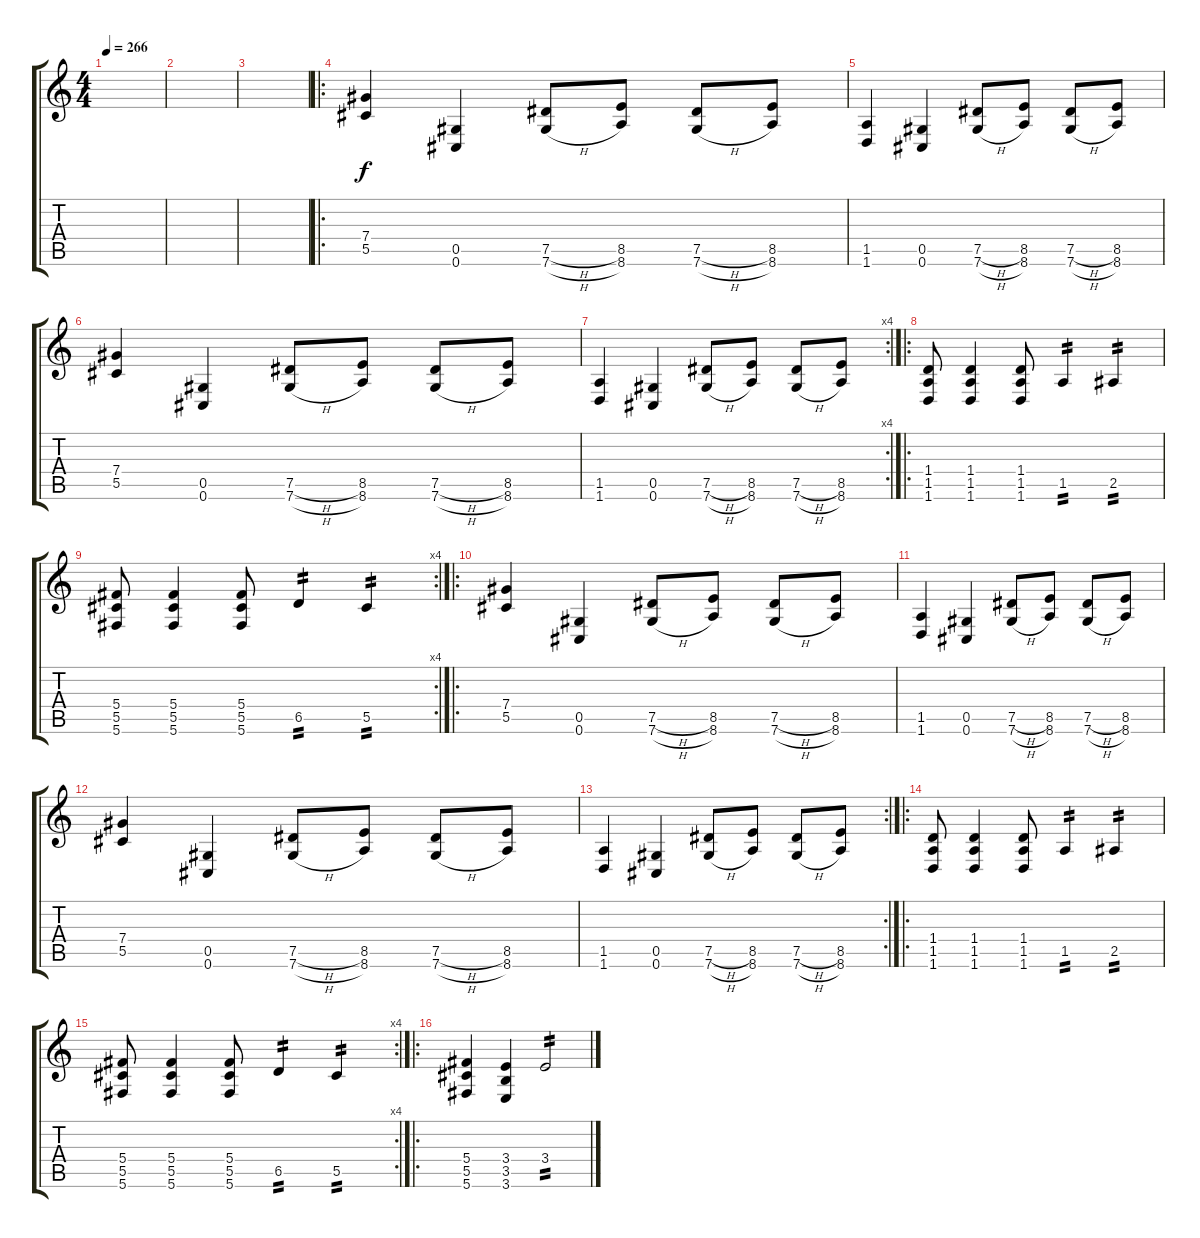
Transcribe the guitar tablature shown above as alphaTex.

\track "" {instrument distortionguitar}
\staff {score tabs}
\tuning (Eb4 Bb3 Gb3 Db3 Ab2 Db2) {hide}
\ts (4 4)
\tempo 266
\clef g2
\ks c
|
|
|
\ro
(7.4 5.5).4 (0.5 0.6).4 (7.5{h} 7.6{h}).8 (8.5 8.6).8 (7.5{h} 7.6{h}).8 (8.5 8.6).8 |
(1.5 1.6).4 (0.5 0.6).4 (7.5{h} 7.6{h}).8 (8.5 8.6).8 (7.5{h} 7.6{h}).8 (8.5 8.6).8 |
(7.4 5.5).4 (0.5 0.6).4 (7.5{h} 7.6{h}).8 (8.5 8.6).8 (7.5{h} 7.6{h}).8 (8.5 8.6).8 |
\rc 4
(1.5 1.6).4 (0.5 0.6).4 (7.5{h} 7.6{h}).8 (8.5 8.6).8 (7.5{h} 7.6{h}).8 (8.5 8.6).8 |
\ro
(1.4 1.5 1.6).8 (1.4 1.5 1.6).4 (1.4 1.5 1.6).8 1.5.4{tp 2} 2.5.4{tp 2} |
\rc 4
(5.4 5.5 5.6).8 (5.4 5.5 5.6).4 (5.4 5.5 5.6).8 6.5.4{tp 2} 5.5.4{tp 2} |
\ro
(7.4 5.5).4 (0.5 0.6).4 (7.5{h} 7.6{h}).8 (8.5 8.6).8 (7.5{h} 7.6{h}).8 (8.5 8.6).8 |
(1.5 1.6).4 (0.5 0.6).4 (7.5{h} 7.6{h}).8 (8.5 8.6).8 (7.5{h} 7.6{h}).8 (8.5 8.6).8 |
(7.4 5.5).4 (0.5 0.6).4 (7.5{h} 7.6{h}).8 (8.5 8.6).8 (7.5{h} 7.6{h}).8 (8.5 8.6).8 |
\rc 2
(1.5 1.6).4 (0.5 0.6).4 (7.5{h} 7.6{h}).8 (8.5 8.6).8 (7.5{h} 7.6{h}).8 (8.5 8.6).8 |
\ro
(1.4 1.5 1.6).8 (1.4 1.5 1.6).4 (1.4 1.5 1.6).8 1.5.4{tp 2} 2.5.4{tp 2} |
\rc 4
(5.4 5.5 5.6).8 (5.4 5.5 5.6).4 (5.4 5.5 5.6).8 6.5.4{tp 2} 5.5.4{tp 2} |
\ro
(5.4 5.5 5.6).4 (3.4 3.5 3.6).4 3.4.2{tp 2}
